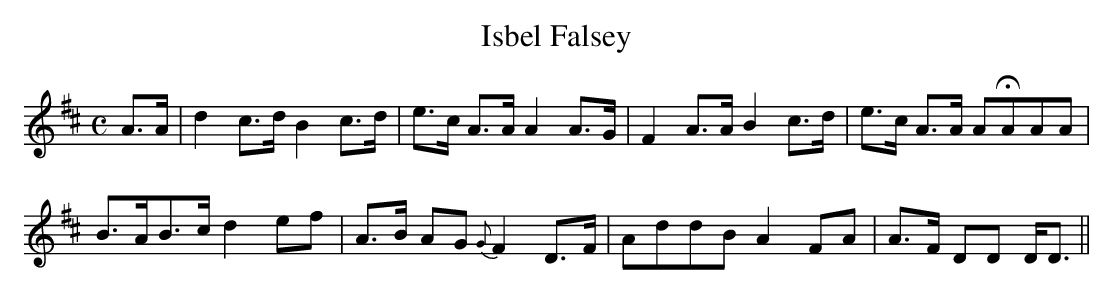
X:1
T:Isbel Falsey
M:C
L:1/8
K:D
A>A|d2 c>d B2 c>d|e>c A>A A2 A>G|F2 A>A B2 c>d|e>c A>A A!fermata!AAA|
B>AB>c d2 ef|A>B AG {G}F2 D>F|AddB A2 FA|A>F DD D<D||
